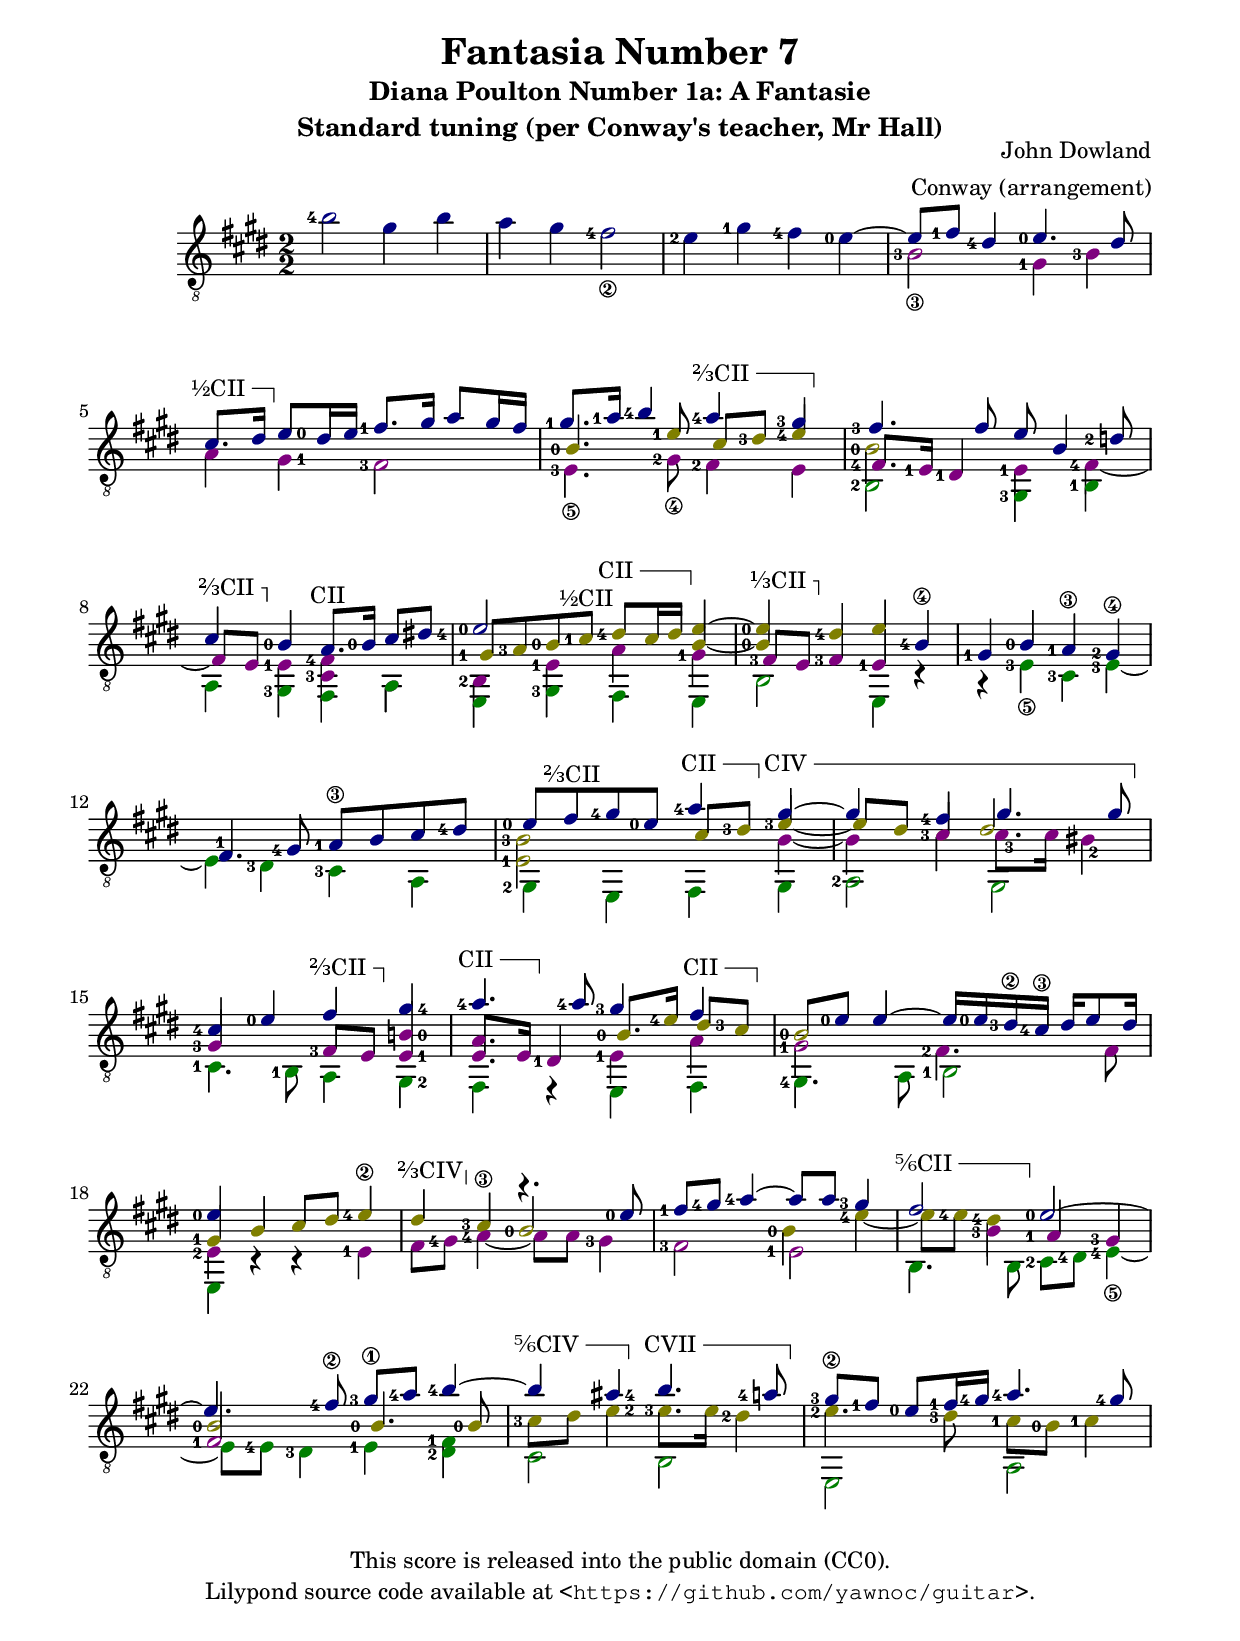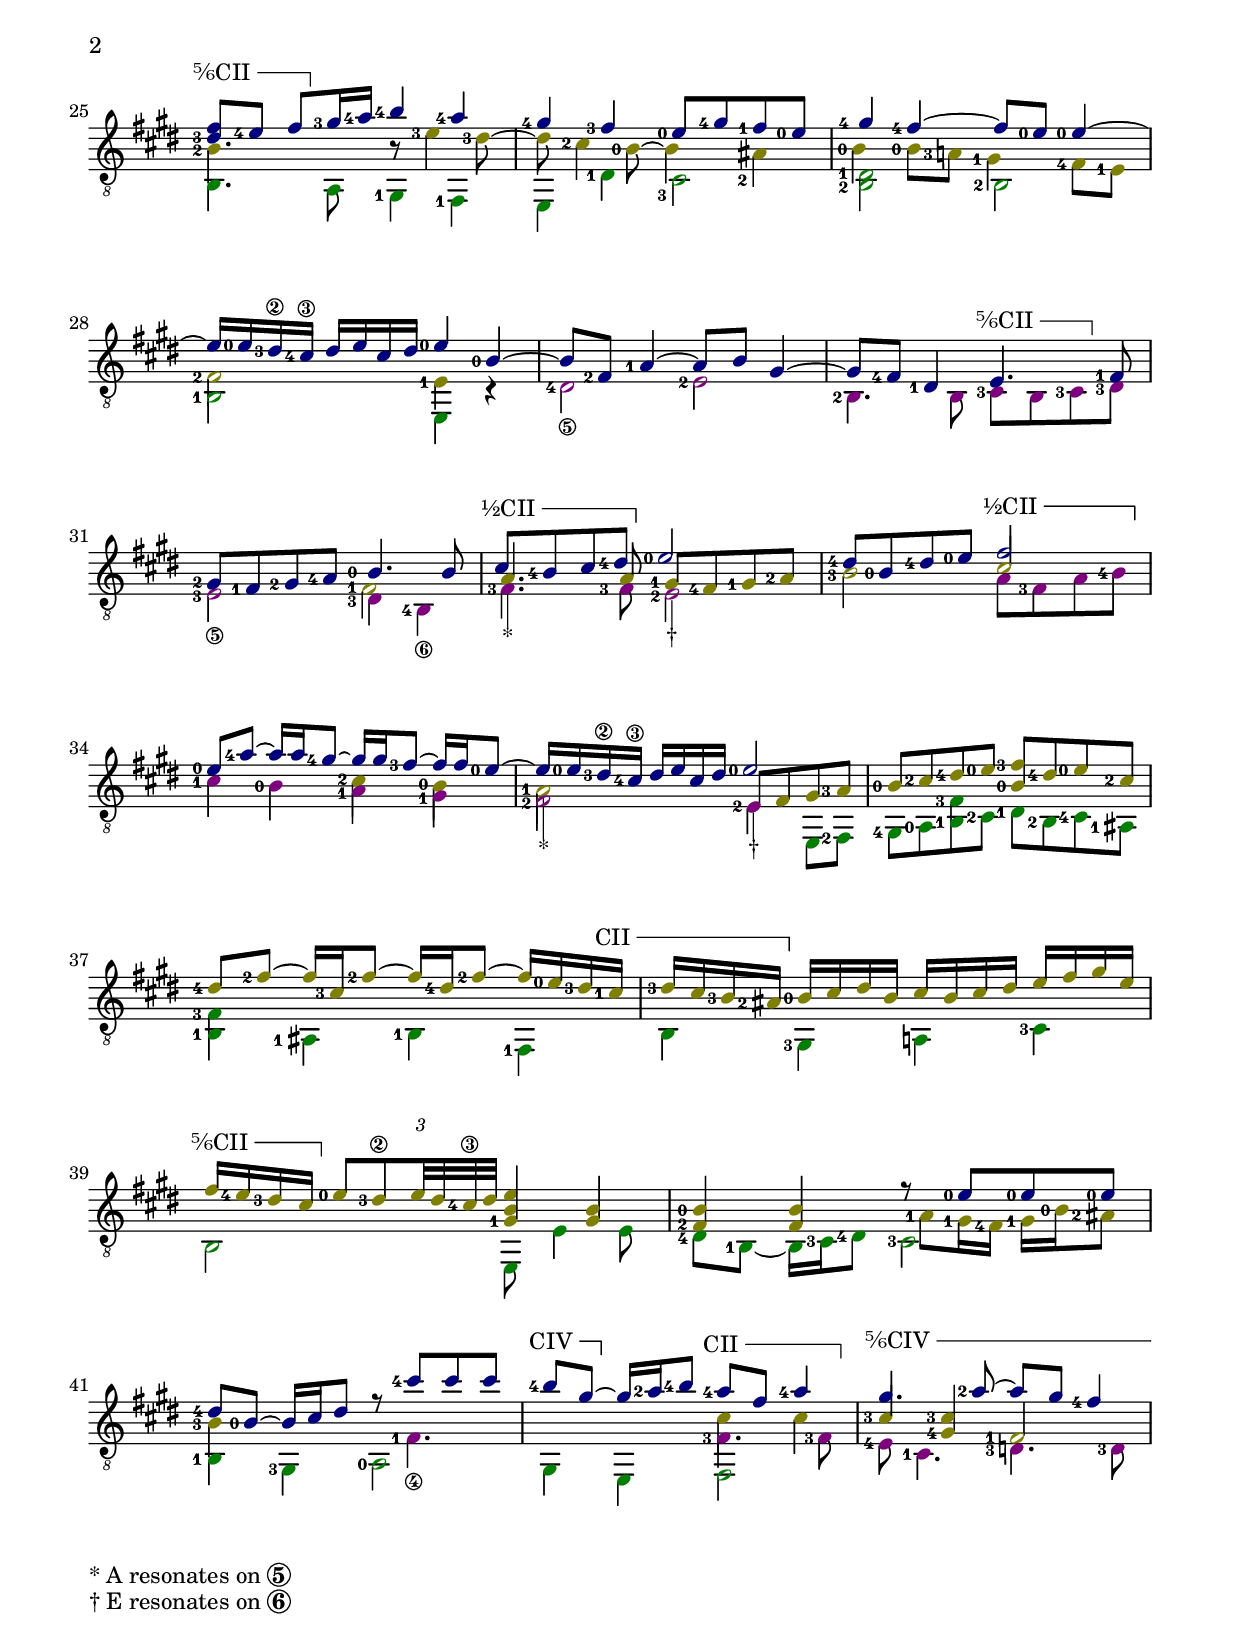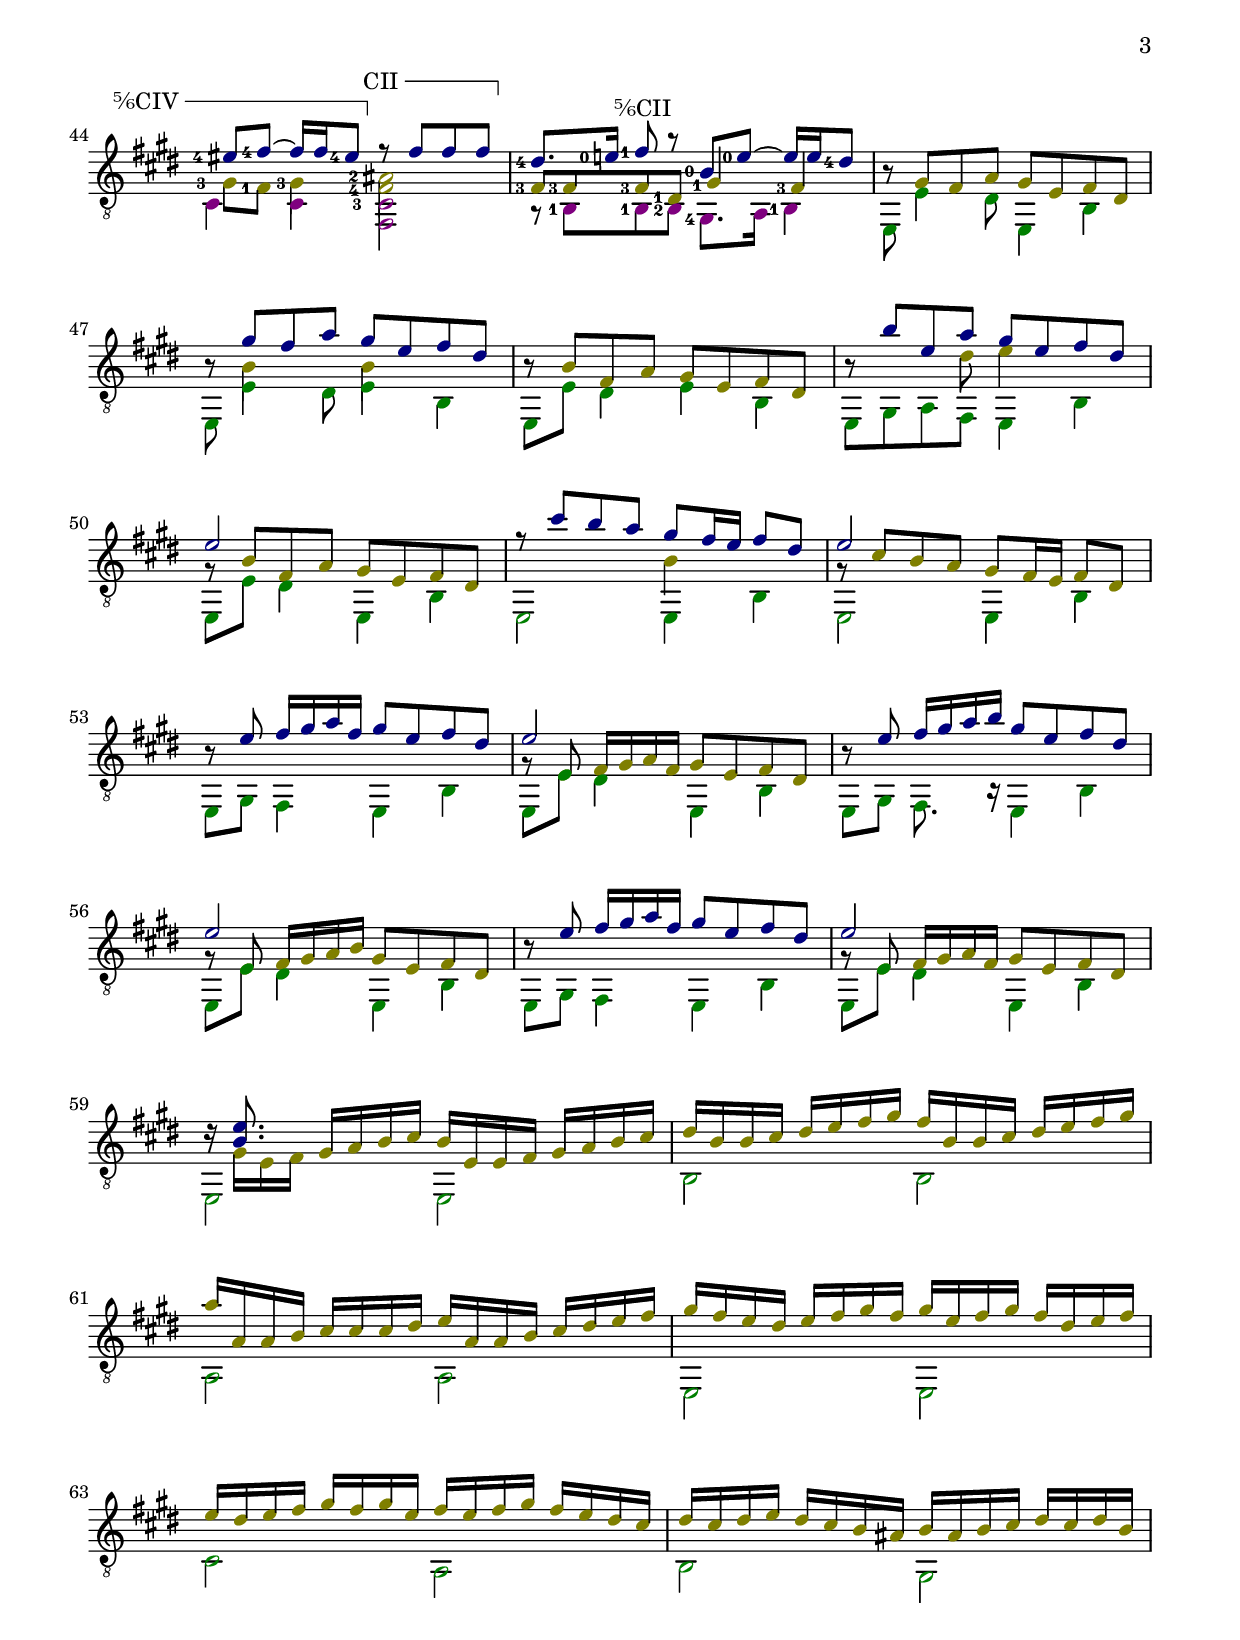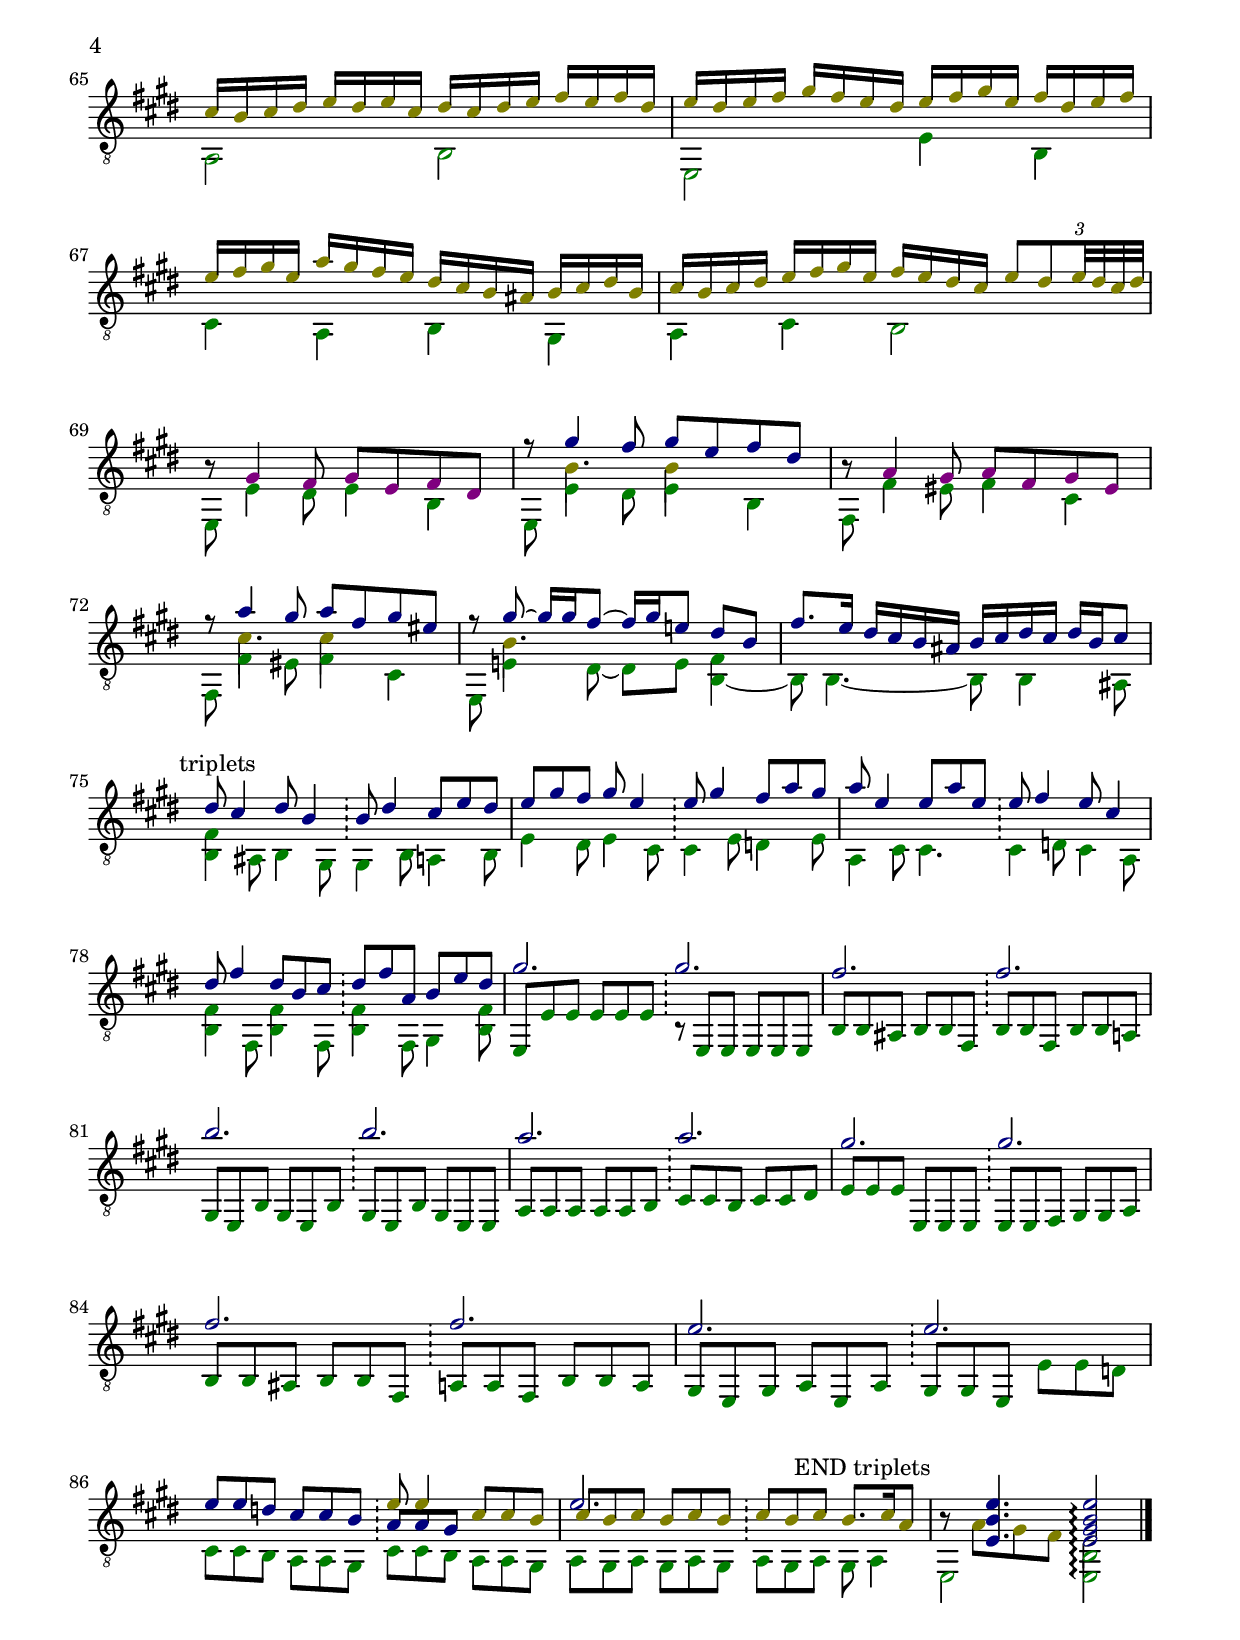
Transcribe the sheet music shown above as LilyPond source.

\version "2.22.0"


%%%%%%%%%%%%%%%%%%%%%%%%%%%%%%%%%%%%%%%%%%%%%%%%%%%%%%%%%%%%%%%%
% General
%%%%%%%%%%%%%%%%%%%%%%%%%%%%%%%%%%%%%%%%%%%%%%%%%%%%%%%%%%%%%%%%

\paper {
  top-margin = 1.5\cm
  left-margin = 1.5\cm
  right-margin = 1.5\cm
  bottom-margin = 1.5\cm
  ragged-last-bottom = ##f
  footnote-separator-markup = \markup { \vspace #1.5 }
}

globalSettings = {
  \accidentalStyle modern
  \compressEmptyMeasures
  \mergeDifferentlyHeadedOn
  \mergeDifferentlyDottedOn
  \numericTimeSignature
  \pointAndClickOff
  \override TextScript.extra-offset = #'(0 . 0.7)
  \override Score.FootnoteItem.annotation-line = ##f
}

origin-url = "https://github.com/yawnoc/guitar"

\header {
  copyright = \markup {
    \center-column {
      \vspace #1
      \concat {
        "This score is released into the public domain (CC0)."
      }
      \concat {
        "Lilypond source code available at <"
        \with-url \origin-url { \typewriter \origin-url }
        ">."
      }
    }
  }
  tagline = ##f
}

triplet = #(define-music-function
  (parser location music) (ly:music?)
  #{
    \tuplet 3/2 { $music }
  #}
)

tripletDuple = #(define-music-function
  (parser location music) (ly:music?)
  #{
    \tuplet 6/4 { $music }
  #}
)

overrideBeamedStemLengths = #(define-scheme-function
  (parser location lengths) (list?)
  #{
    \override Stem.details.beamed-lengths = $lengths
  #}
)
revertBeamedStemLengths = { \revert Stem.details.beamed-lengths }

overrideBeamVerticalPositions = #(define-scheme-function
  (parser location positions) (pair?)
  #{
    \override Beam.positions = $positions
  #}
)

%%%%%%%%%%%%%%%%%%%%%%%%%%%%%%%%%%%%%%%%%%%%%%%%%%%%%%%%%%%%%%%%
% Semantic bar lines
%%%%%%%%%%%%%%%%%%%%%%%%%%%%%%%%%%%%%%%%%%%%%%%%%%%%%%%%%%%%%%%%

barLineGoto = { \bar "||" }
barLineKeyChange = { \bar "||" }
barLineVirtual = { \bar "!" }
barLineEnd = { \bar "|." }

%%%%%%%%%%%%%%%%%%%%%%%%%%%%%%%%%%%%%%%%%%%%%%%%%%%%%%%%%%%%%%%%
% Guitar notation
%%%%%%%%%%%%%%%%%%%%%%%%%%%%%%%%%%%%%%%%%%%%%%%%%%%%%%%%%%%%%%%%

stringNumbersAbove = { \set stringNumberOrientations = #'(up) }
stringNumbersBelow = { \set stringNumberOrientations = #'(down) }

fingeringAbove = { \set fingeringOrientations = #'(up) }
fingeringBelow = { \set fingeringOrientations = #'(down) }
fingeringAleft = { \set fingeringOrientations = #'(left) }
fingeringAright = { \set fingeringOrientations = #'(right) }

startGraceMusic = {
  <>(
  \override Fingering.font-size = -6
}
stopGraceMusic = {
  \revert Fingering.font-size
  <>)
}

overrideHorizontalShift = #(define-scheme-function
  (parser location distance) (number?)
  #{
    \override NoteColumn.force-hshift = $distance
  #}
)
revertHorizontalShift = { \revert NoteColumn.force-hshift }

overrideFingeringExtraOffset = #(define-scheme-function
  (parser location offsetPair) (pair?)
  #{
    \override Fingering.extra-offset = #offsetPair
  #}
)

barreSpan = #(define-music-function
  (parser location label offsetPair music)
  (string? (pair? (cons 0 0)) ly:music?)
  (let
    (
      (elements (extract-named-music music '(NoteEvent RestEvent EventChord)))
    )
    (if
      (pair? elements)
      (let
        (
          (first-element (first elements))
          (last-element (last elements))
        )
        (set!
          (ly:music-property first-element 'articulations)
          (cons
            (make-music 'TextSpanEvent 'span-direction -1)
            (ly:music-property first-element 'articulations)
          )
        )
        (set!
          (ly:music-property last-element 'articulations)
          (cons
            (make-music 'TextSpanEvent 'span-direction 1)
            (ly:music-property last-element 'articulations)
          )
        )
      )
    )
  )
  #{
    \once \override TextSpanner.font-shape = #'upright
    \once \override TextSpanner.style = #'line
    \once \override TextSpanner.extra-offset = #offsetPair
    \once \override TextSpanner.bound-details = #`(
      (left
        (text . ,#{ \markup { \raise #-0.7 { #label \hspace #0.7 }} #})
        (Y . 0)
        (padding . -2)
        (attach-dir . -2)
      )
      (right
        (text . ,#{ \markup { \draw-line #'(0 . -1.3) } #}) ;; draw hook
        (Y . 0)
        (padding . -1.5)
        (attach-dir . 2)
      )
    )
    \once \override TextSpanner #'after-line-breaking = #(lambda (grob)
      (let*
        (
          (originalGrob (ly:grob-original grob))
          (splitGrobs (ly:spanner-broken-into originalGrob))
        )
        (if
          (and
            (>= (length splitGrobs) 2)
            (not (eq? (car (last-pair splitGrobs)) grob))
          )
          (begin
            (ly:grob-set-nested-property! grob
              '(bound-details right text)
              #{ \markup { \draw-line #'(0 . 0) } #} ;; suppress draw hook
            )
            (ly:grob-set-property! grob
              'extra-offset
              (cons
                (car offsetPair)
                (+ (cdr offsetPair) 0.7) ;; correction for suppressed hook
              )
            )
            (ly:grob-set-nested-property! grob
              '(bound-details right padding)
              #'-3 ;; increase spanner length
            )
          )
        )
      )
    )
    $music
  #}
)

barre = #(define-scheme-function
  (parser location label) (string?)
  #{
    \markup {
      \center-align {
        \hspace #0.7
        $label
      }
    }
  #}
)

nighNextBarre = {
  \override TextScript.outside-staff-priority = #349 % < 350 (TextSpanner)
}

nudgeNextBarre = #(define-scheme-function
  (parser location distance) (number?)
  #{
    \once \override TextScript.X-offset = $distance
  #}
)

position = #(define-scheme-function
  (parser location label) (string?)
  #{
    \markup {
      \center-align {
        \hspace #0.5
        $label
      }
    }
  #}
)

#(define-markup-command
  (markupString layout properties stringNumber) (markup?)
  (interpret-markup layout properties
    #{
      \markup \circle { \bold #stringNumber }
    #}
  )
)

#(define-markup-command
  (resonatesOn layout properties note stringNumber) (markup? markup?)
  (interpret-markup layout properties
    #{
      \markup { #note "resonates on" \markupString #stringNumber }
    #}
  )
)

%%%%%%%%%%%%%%%%%%%%%%%%%%%%%%%%%%%%%%%%%%%%%%%%%%%%%%%%%%%%%%%%
% Goto statements
%%%%%%%%%%%%%%%%%%%%%%%%%%%%%%%%%%%%%%%%%%%%%%%%%%%%%%%%%%%%%%%%

overrideGotoVisibility = {
  \once \override Score.RehearsalMark #'break-visibility = #'#(#t #t #f)
}

makeGotoMark = #(define-scheme-function
  (parser location label) (string?)
  #{
    \mark \markup { \small \italic $label }
  #}
)

simultaneousMarkSeparator = {
  \cadenzaOn
    s1073741824 % stupid, but works
  \cadenzaOff
}

coda = {
  \overrideGotoVisibility
  \mark \markup { \musicglyph #"scripts.coda" }
}

fine = {
  \overrideGotoVisibility
  \makeGotoMark Fine
}

dcAlCoda = {
  \overrideGotoVisibility
  \makeGotoMark "D.C. al Coda"
}

dcAlFine = {
  \overrideGotoVisibility
  \makeGotoMark "D.C. al Fine"
}

toCoda = {
  \overrideGotoVisibility
  \makeGotoMark "to Coda"
}

%%%%%%%%%%%%%%%%%%%%%%%%%%%%%%%%%%%%%%%%%%%%%%%%%%%%%%%%%%%%%%%%
% Coloured noteheads
%%%%%%%%%%%%%%%%%%%%%%%%%%%%%%%%%%%%%%%%%%%%%%%%%%%%%%%%%%%%%%%%

colourOne = {
  \override NoteHead.layer = #3
  \override NoteHead.color = #darkblue
}
colourTwo = {
  \override NoteHead.layer = #4
  \override NoteHead.color = #darkgreen
}
colourThree = {
  \override NoteHead.layer = #1
  \override NoteHead.color = #darkyellow
}
colourFour = {
  \override NoteHead.layer = #2
  \override NoteHead.color = #darkmagenta
}



\header {
  title = "Fantasia Number 7"
  subtitle = \markup {
    \center-column {
      "Diana Poulton Number 1a: A Fantasie"
      "Standard tuning (per Conway's teacher, Mr Hall)"
    }
  }
  composer = "John Dowland"
  arranger = "Conway (arrangement)"
}


initialSignatures = {
  \clef "treble_8"
  \key e \major
  \time 2/2
  \set Timing.beamExceptions = #'()
  \set Timing.baseMoment = #(ly:make-moment 1/4)
  \set Timing.beatStructure = #'(1 1 1 1)
  \set Timing.beamExceptions = #'(
    (
      end
        .
      (
        ((1 . 8) . (4 4)) ;; quavers by fours
        ((1 . 12) . (3 3 3 3)) ;; anything shorter by beat
      )
    )
  )
  \set Staff.connectArpeggios = ##t
}


markTriplets = #(define-scheme-function
  (parser location alignment text) (number? markup?)
  #{
    \once \override Score.RehearsalMark.self-alignment-X = $alignment
    \mark \markup { \normalsize $text }
  #}
)

bareTuplets = {
  \omit TupletBracket
  \omit TupletNumber
}


highVoiceMusic = {
  
  \colourOne
  
  % Main theme high
  \barNumberCheck #1
  \relative c'' {
    \fingeringAleft
    \stringNumbersBelow
    \stemDown
    <b-4>2 gis4 b |
    a gis <fis-4 \2>2 |
    <e-2>4 <gis-1> <fis-4> <e-0>~ |
    \stemUp
    e8 <fis-1> <dis-4>4 <e-0>4. dis8 |
    \barreSpan ½CII { cis8. dis16 } \once \fingeringAright <e-0>8 dis16 e
      <fis-1>8. gis16 a8 gis16 fis |
    <gis-1>8. <a-1>16 <b-4>4 <a-4> <gis-3> |
    \once \overrideFingeringExtraOffset #'(-0.4 . 0)
    \once \overrideHorizontalShift #0.3 <fis-3>4. fis8 e8 b4 <d-2>8 |
    cis4 <b-0> a8. <b-0>16 cis8 \once \fingeringAright <dis-4> |
    <e-0>2 s2 |
    s2 s4
  }
  
  % Main theme low
  \barNumberCheck #10
  \relative c' {
    \stringNumbersAbove
    <b-4 \4>4 |
    <gis-1> <b-0> <a-1 \3> <gis-2 \4> |
    \once \overrideFingeringExtraOffset #'(1 . 1.3)
    <fis-1>4. <gis-4>8 <a-1 \3> b cis <dis-4> |
    \once \overrideFingeringExtraOffset #'(-0.6 . 0)
    <e-0> fis^\barre ⅔CII <gis-4> <e-0> <a-4>4 \barreSpan CIV { gis~ |
    gis
      \shiftOn
        \once \overrideHorizontalShift #0
        <fis-4>
      \shiftOff
      \once \overrideHorizontalShift #0.45 gis4. gis8 } |
    <cis,-4>4 <e-0> fis \once \fingeringAright <gis-4> |
    <a-4>4. <a-4>8 <gis-3>4 fis |
    <b,-0>8 <e-0> e4~ e16 <e-0> <dis-3 \2> <cis-4 \3> dis16 e8 dis16 |
    <e-0>4
  }
  
  % Tee-tee taa high
  \barNumberCheck #18
  \relative c'' {
    s4 s2 |
    s2 c4.\rest <e,-0>8 |
    <fis-1>8 <gis-4> <a-4>4~ a8 a <gis-3>4 |
    fis2 <e-0>2~ |
    \once \overrideHorizontalShift #-0.25 e4.
      <fis-4 \2>8 <gis-3 \1>8 <a-4> <b-4>4~ |
    b \once \fingeringAright <ais-4> \barreSpan CVII { b4. <a-4>8 } |
    <gis-3 \2>8 <fis-1> <e-0>8 <fis-1>16 <gis-4> <a-4>4. <gis-4>8 |
    \barreSpan ⅚CII { <fis dis-3>8 <e-4> fis8 } <gis-3>16 <a-4> <b-4>4 <a-4> |
    <gis-4> <fis-3> <e-0>8 <gis-4> <fis-1> <e-0> |
    \once \overrideFingeringExtraOffset #'(-0.5 . 0)
    <gis-4>4 <fis-4~> fis8 <e-0> <e-0>4~ |
    e16 <e-0> <dis-3 \2> <cis-4 \3> dis e cis dis <e-0>4
  }
  
  % Tee-tee taa low
  \barNumberCheck #28
  \relative c' {
    <b-0>4~ |
    b8 <fis-2> <a-1>4~ a8 b gis4~ |
    gis8 <fis-4> <dis-1>4 e4. <fis-1>8 |
    <gis-2> <fis-1> <gis-2> <a-4>
      \once \overrideFingeringExtraOffset #'(-0.6 . 0) <b-0>4. b8 |
    \shiftOn
    \barreSpan ½CII { \overrideHorizontalShift #-0.45 cis <b-4> cis <dis-4> }
      <e-0>2 |
    \revertHorizontalShift
    <dis-4>8 <b-0> <dis-4> <e-0> \once \overrideHorizontalShift #0 fis2 |
    \shiftOff
    <e-0>8 <a-4>~ a16 a <gis-4>8~ gis16 gis <fis-3>8~ fis16 fis <e-0>8~ |
    e16 <e-0> <dis-3 \2> <cis-4 \3> dis e cis dis
      \shiftOn
        \once \overrideHorizontalShift #-0.3 <e-0>2 |
      \shiftOff
  }
  
  % Ascending scale
  \barNumberCheck #36
  {
    s1 * 3 |
    s2
  }
  
  % Tee-tee-tee
  \barNumberCheck #39
  \relative c' {
    s2 |
    s2 r8 <e-0> <e-0> <e-0> |
    <dis-4> <b-0>~ b16 cis dis8 r8 <cis'-4> cis cis |
    \barreSpan CIV { <b-4>8 gis~ } gis16 <a-2> <b-4>8 <a-4>8 fis <a-4>4 |
    \barreSpan ⅚CIV { gis4. <a-2>8~ a gis <fis-4>4 |
    <eis-4>8 <fis-4>~ fis16 fis <eis-4>8 }
      \barreSpan CII #'(0 . -0.8) { r8 fis fis fis } |
    <dis-4>8. <e-0>16 <fis-1>8 ^\barre ⅚CII r <b,-0>8 <e-0>~ e16 e <dis-4>8 |
  }
  
  % Majestic theme
  \barNumberCheck #46
  \relative c' {
    s1 |
    b8\rest gis' fis a gis e fis dis |
    s1 |
    b8\rest b' e, a gis e fis dis |
    e2 s2 |
    r8 cis' b a gis8 fis16 e fis8 dis |
    e2 s2 |
    b8\rest e fis16 gis a fis gis8 e fis dis |
    e2 s2 |
    b8\rest e fis16 gis a b gis8 e fis dis |
    e2 s2 |
    b8\rest e fis16 gis a fis gis8 e fis dis |
    e2 s2 |
  }
  
  % Scale runs
  \barNumberCheck #59
  \relative c' {
    d16\rest <e b>8. s4 s2 |
    s1 * 9 |
  }
  
  % Majestic interlude
  \barNumberCheck #69
  \relative c'' {
    s1 |
    r8 gis4 fis8 gis e fis dis |
    s1 |
    r8 a'4 gis8 a fis gis eis |
    r8 gis~ gis16 gis fis8~ fis16 gis e8 dis b |
    fis'8. e16 dis cis b ais
      b16 cis dis cis dis b cis8 |
  }
  
  % Triplet runs
  \barNumberCheck #75
  \markTriplets #-1 "triplets"
  \bareTuplets
  \relative c' {
    \triplet { dis8 cis4 } \triplet { dis8 b4 } \barLineVirtual \noBreak
      \triplet { b8 dis4 } \triplet { cis8 e dis } |
    \triplet { e8 gis fis } \triplet { gis8 e4 } \barLineVirtual \noBreak
      \triplet { e8 gis4 } \triplet { fis8 a gis } |
    \triplet { a8 e4 } \triplet { e8 a e } \barLineVirtual \noBreak
      \triplet { e8 fis4 } \triplet { e8 cis4 } |
    \triplet { dis8 fis4 } \triplet { dis8 b cis } \barLineVirtual \noBreak
      \triplet { dis8 fis a, } \triplet { b e dis } |
    \tripletDuple { gis2. } \barLineVirtual \noBreak
      \tripletDuple { gis } |
    \tripletDuple { fis } \barLineVirtual \noBreak
      \tripletDuple { fis } |
    \tripletDuple { b } \barLineVirtual \noBreak
      \tripletDuple { b } |
    \tripletDuple { a } \barLineVirtual \noBreak
      \tripletDuple { a } |
    \tripletDuple { gis } \barLineVirtual \noBreak
      \tripletDuple { gis } |
    \tripletDuple { fis } \barLineVirtual \noBreak
      \tripletDuple { fis } |
    \tripletDuple { e } \barLineVirtual \noBreak
      \tripletDuple { e } |
    \triplet { e8 e d } \triplet { cis cis b } \barLineVirtual \noBreak
      \once \overrideBeamVerticalPositions #'(0.75 . 0.75)
      \triplet { a a gis } s4 |
    \tripletDuple { e'2. }  \barLineVirtual \noBreak
      s2 |
    \markTriplets #1 "END triplets"
  }
  
  % Finishing chords
  \barNumberCheck #88
  \relative c' {
    b8\rest <e, b' e>4.
      <e gis b e>2 \arpeggio
      \barLineEnd
  }
  
}


lowVoiceMusic = {
  
  \colourTwo
  
  % Main theme high
  \barNumberCheck #1
  \relative c {
    \fingeringAleft
    s1 * 6 |
    <b-2>2 <gis-3>4 <b-1> |
    a <gis-3> fis^\barre CII a |
    e <gis-3> fis e |
    b'2 e,4
  }
  
  % Main theme low
  \barNumberCheck #10
  \relative c {
    \stringNumbersBelow
    r4 |
    r4 <e-3 \5> <cis-3> <e-3>~ |
    e <dis-3> <cis-3> a |
    \once \overrideFingeringExtraOffset #'(-0.6 . 0)
    <gis-2> e fis gis |
    <a-2>2 gis |
    <cis-1>4. <b-1>8 a4 \once \fingeringAright <gis-2> |
    fis r e fis |
    \shiftOn
    \overrideHorizontalShift #0
      <gis-4>4.
    \shiftOff
      a8
      \once \overrideFingeringExtraOffset #'(-0.55 . 0)
      <b-1>2 |
    e,4
  }
  
  % Tee-tee taa high
  \barNumberCheck #18
  \relative c {
    s4 s4 s4 |
    s1 * 2 |
    \barreSpan ⅚CII { b4. b8 } <cis-2>8 <dis-4> <e-4 \5>4~ |
    \once \overrideHorizontalShift #1 e8 <e-4> <dis-3>4 <e-1>4 <dis-2 fis-1> |
    cis2 b |
    e, a |
    b4. a8 <gis-1>4 <fis-1> |
    e <dis'-1> \once \overrideFingeringExtraOffset #'(0 . -1.5) <cis-3>2 |
    \once \overrideFingeringExtraOffset #'(-0.5 . 0)
    <b-2 dis-1> \once \overrideFingeringExtraOffset #'(-0.6 . 0) <b-2> |
    <b-1> e,4
  }
  
  % Tee-tee taa low
  \barNumberCheck #28
  \relative c {
    r4 |
    s1 * 6 |
    s2
  }
  
  % Ascending scale
  \barNumberCheck #35
  \relative c, {
    s4 e8 <fis-2> |
    <gis-4> <a-0> <b-1 fis'-3> <cis-2> <dis-1> <b-2> <cis-4> <ais-1> |
    <b-1 fis'-3>4 <ais-1> <b-1> <fis-1> |
    b <gis-3> a <cis-3> |
    b2
  }
  
  % Tee-tee-tee
  \barNumberCheck #39
  \relative c, {
    e8 e'4 e8 |
    <dis-4>8 <b-1>~ b16 <cis-3> <dis-4>8 <cis-3>2 |
    <b-1>4 <gis-3> <a-0>2 |
    gis4 e fis2 |
    s1 * 3 |
  }
  
  % Majestic theme
  \barNumberCheck #46
  \relative c, {
    e8 e'4 dis8 e,4 b' |
    e,8 e'4 dis8 e4 b |
    e,8 e' dis4 e b |
    e,8 gis a fis e4 b' |
    e,8 e' dis4 e, b' |
    e,2 e4 b' |
    e,2 e4 b' |
    e,8 gis fis4 e b' |
    e,8 e' dis4 e, b' |
    e,8[ gis] fis8. b16\rest e,4 b' |
    e,8 e' dis4 e, b' |
    e,8 gis fis4 e b' |
    e,8 e' dis4 e, b' |
  }
  
  % Scale runs
  \barNumberCheck #59
  \relative c, {
    e2 e |
    b' b |
    a a |
    e e |
    cis' a |
    b gis |
    a b |
    e, e'4 b |
    cis a b gis |
    a cis b2 |
  }
  
  % Majestic interlude
  \barNumberCheck #69
  \relative c, {
    e8 e'4 dis8 e4 b |
    e,8 e'4 dis8 e4 b |
    fis8 fis'4 eis8 fis4 cis |
    fis,8 fis'4 eis8 fis4 cis |
    e,8 e'4 dis8~ dis e <b~ fis'>4 |
    b8 b4.~ b8 b4 ais8 |
  }
  
  % Triplet runs
  \barNumberCheck #75
  \bareTuplets
  \relative c {
    \triplet { <b fis'>4 ais8 } \triplet { b4 gis8 }
      \triplet { gis4 b8 } \triplet { a4 b8 } |
    \triplet { e4 dis8 } \triplet { e4 cis8 }
      \triplet { cis4 e8 } \triplet { d4 e8 } |
    \triplet { a,4 cis8 } \triplet { cis4. }
      \triplet { cis4 d8 } \triplet { cis4 a8 } |
    \triplet { <b fis'>4 fis8 } \triplet { <b fis'>4 fis8 }
      \triplet { <b fis'>4 fis8 } \triplet { gis4 <b fis'>8 } |
    \shiftOn
    \stemUp
    \triplet { e,8 e' e } \triplet { e e e }
      \triplet { b\rest e, e } \triplet { e e e } |
    \triplet { b' b ais } \triplet { b b fis }
      \triplet { b b fis } \triplet { b b a } |
    \triplet { gis e b' } \triplet { gis e b' }
      \triplet { gis e b' } \triplet { gis e e } |
    \triplet { a a a } \triplet { a a b }
      \triplet { cis cis b } \triplet { cis cis dis } |
    \triplet { e e e } \triplet { e, e e }
      \triplet { e e fis } \triplet { gis gis a } |
    \triplet { b b ais } \triplet { b b fis }
      \triplet { a a fis } \triplet { b b a } |
    \triplet { gis e gis } \triplet { a e a }
      \triplet { gis gis e }
    \stemDown
    \shiftOff
      \triplet { e' e d } |
    \triplet { cis cis b } \triplet { a a gis }
      \triplet { cis cis b } \triplet { a a gis } |
    \triplet { a gis a } \triplet { gis a gis }
      \triplet { a gis a } \triplet { gis8 a4 } |
  }
  
  % Finishing chords
  \barNumberCheck #88
  \relative c, {
    e2 \shiftOn <e b'>2 \arpeggio |
  }
  
}


upperMiddleVoiceMusic = {
  
  \colourThree
  
  % Main theme high
  \barNumberCheck #1
  \relative c' {
    \fingeringAleft
    s1 * 5 |
    \once \overrideHorizontalShift #0.4 <b-0>4. <e-1>8
      cis8 <dis-3>
      \once \overrideHorizontalShift #0 <e-4>4 |
    \stemDown
    \once \overrideHorizontalShift #0 <b-0>2 s2 |
    \stemUp
    s1 |
    \nighNextBarre
    \once \overrideFingeringExtraOffset #'(-0.7 . 0)
    <gis-1>8 <a-3> <b-0> <cis-1>^\barre ½CII
      \barreSpan CII { <dis-4>8 cis16 \shiftOff dis } <e~ b_~>4 |
    <e-0 b-0> <dis-4> e
    \shiftOn
  }
  
  % Main theme low
  \barNumberCheck #10
  \relative c' {
    s4 |
    s1 * 2 |
    \stemDown
    <b-3 e,-1>2
    \stemUp
      \barreSpan CII { cis8 <dis-3> }
      \once \overrideHorizontalShift #0
      \once \override Tie.staff-position = #2.1
      <e-3>4_~ |
    e8 dis
      \shiftOff <cis-3>4 \shiftOn
      \once \overrideHorizontalShift #-0.75 dis2 |
    s1 |
    s2
      \stemUp
      \once \overrideFingeringExtraOffset #'(-0.55 . 0)
      <b-0>8. <e-4>16
      \once \fingeringAright
      \barreSpan CII { <dis-3>8 cis } |
      \shiftOff
      \stemDown
        \once \omit Stem b2
      \stemUp
      \shiftOn
      s2 |
    \once \overrideHorizontalShift #0 <gis-1>4
  }
  
  % Tee-tee taa high
  \barNumberCheck #18
  \relative c' {
    b4 cis8 dis <e-4 \2>4 |
    dis4 <cis-3 \3> <b-0>2 |
    \stemDown
    s2 <b-0>4 <e-4_~> |
    \once \overrideHorizontalShift #0.9 e8 <e-4>
      \once \overrideHorizontalShift #0 <dis-4>4 s2 |
    \stemUp
      \shiftOnn
      \once \overrideHorizontalShift #0
        <b-0>2
      \shiftOn
      \once \overrideFingeringExtraOffset #'(-0.6 . 0) <b-0>4. <b-0>8 |
    \stemDown
    \overrideHorizontalShift #0
    \barreSpan ⅚CIV { <cis-3>8 dis \once \fingeringAright <e-2>4 }
      <e-3>8. e16 <dis-2>4 |
    <e-2>4. <dis-3>8
      \once \overrideBeamVerticalPositions #'(-2.4 . -2.6) <cis-1>8 <b-0>
      <cis-1>4 |
    <b-2>4. s8 b8\rest <e-3>4 <dis-3>8~ |
    dis8 <cis-2>4 <b-0>8~
    \revertHorizontalShift
      b4 \once \overrideFingeringExtraOffset #'(1.4 . -2.5) <ais-2> |
    <b-0>4 <b-0>8 <a-3> <gis-1>4 <fis-4>8 <e-1> |
    \overrideHorizontalShift #0
    <fis-2>2 <e-1>4
    \revertHorizontalShift
    \stemUp
  }
  
  % Tee-tee taa low
  \barNumberCheck #28
  \relative c {
    s4 |
    s1 * 2 |
    s2 \stemDown <fis-1>2 \stemUp |
    \shiftOff
    \footnote "*" #'(0 . -4) \markup { "*" \resonatesOn A 5 }
    a4. a8 <gis-1> <fis-4> <gis-1> <a-2> |
    \stemDown <b-3>2 \stemUp cis |
    \shiftOn
    s2
      \stemDown
      \overrideHorizontalShift #0
      <cis-2>4 <b-0> |
    \footnote "*" #'(0 . -4) \markup { }
    <a-1>2
      \stemUp
      \revertHorizontalShift
  }
  
  % Ascending scale
  \barNumberCheck #35
  \relative c {
    \shiftOff
    e8 fis gis <a-3> |
    <b-0> <cis-2> <dis-4> <e-0> <fis-3 b,-0> <dis-4> <e-0> <cis-2> |
    <dis-4> <fis-2>~ fis16 <cis-3> <fis-2>8~
      fis16 <dis-4> <fis-2>8~ fis16 <e-0> <dis-3>
      \barreSpan CII { <cis-1> |
    <dis-3> cis <b-3> <ais-2> } <b-0> cis dis b cis b cis dis e fis gis e |
    \barreSpan ⅚CII { fis <e-4> <dis-3> cis }
      \triplet { <e-0>8 <dis-3 \2> e32 dis <cis-4 \3> dis } <e b gis-1>4
    \shiftOn
  }
  
  % Tee-tee-tee
  \barNumberCheck #39
  \relative c' {
    <b gis>4 |
    <b-0 fis-2> <b fis>
      \stemDown
      \once \overrideHorizontalShift #1.3
      <a-1>8 <gis-1>16 <fis-4> <gis-1>16 <b-0> <ais-2>8 |
    \once \overrideHorizontalShift #0 <b-3>4 s4 s2 |
    s2
      \overrideHorizontalShift #0
      \shiftOnn cis4
      \shiftOn cis |
      \stemUp
    <cis-3> <cis-3 gis-4> <fis,-1>2 |
    \shiftOff
    \stemDown
    <gis-3>8 <fis-1> <gis-3>4 <ais-2 fis-4>2 |
    \stemUp
    \shiftOn
    \once \overrideBeamVerticalPositions #'(0 . 0)
    <fis-3>8 <fis-3> <fis-3> <dis-1>
      \revertHorizontalShift
      <gis-1>4 <fis-3> |
  }
  
  % Majestic theme
  \barNumberCheck #46
  \relative c' {
    b8\rest gis fis a gis e fis dis |
    \overrideHorizontalShift #0
    \stemDown s8 b'4 s8 b4 s4 \stemUp |
    \revertHorizontalShift
    b8\rest b8 fis a gis e fis dis |
    \overrideHorizontalShift #0
    \stemDown s4. dis'8 e4 s4 \stemUp |
    \revertHorizontalShift
    g,8\rest b8 fis a gis e fis dis |
    s2
      \stemDown
        \once \overrideHorizontalShift #0 b'4
      \stemUp
      s4 |
    g8\rest cis b a gis8 fis16 e fis8 dis |
    s1 |
    g8\rest e fis16 gis a fis gis8 e fis dis |
    s1 |
    g8\rest e fis16 gis a b gis8 e fis dis |
    s1 |
    g8\rest e fis16 gis a fis gis8 e fis dis |
  }
  
  % Scale runs
  \barNumberCheck #59
  \relative c' {
    s16 \stemDown gis e fis \stemUp gis a b cis
      b e, e fis gis a b cis |
    dis b b cis dis e fis gis
      fis b, b cis dis e fis gis |
    a a, a b cis cis cis dis
      e a, a b cis dis e fis |
    gis fis e dis e fis gis fis
      gis e fis gis fis dis e fis |
    e dis e fis gis fis gis e
      fis e fis gis fis e dis cis |
    dis cis dis e dis cis b ais
      b ais b cis dis cis dis b |
    cis b cis dis e dis e cis
      dis cis dis e fis e fis dis |
    e dis e fis gis fis e dis
      e fis gis e
      fis dis e fis |
    e fis gis e
      a gis fis e
      dis cis b ais
      b cis dis b |
    cis b cis dis
      e fis gis e
      fis e dis cis
      \triplet { e8 dis e32 dis cis dis } |
  }
  
  % Majestic interlude
  \barNumberCheck #69
  \relative c' {
    \overrideHorizontalShift #0
    \stemDown
    s1 |
    s8 b4. b4 s4 |
    s1 |
    s8 cis4. cis4 s4 |
    s8 b4. s2 |
    s1 |
    \stemUp
    \revertHorizontalShift
  }
  
  % Triplet runs
  \barNumberCheck #75
  \bareTuplets
  \relative c' {
    s1 * 11 |
    s2
      \overrideHorizontalShift #0
      \triplet { e8 e4 }
      \revertHorizontalShift
      \triplet { cis8 cis b } |
    \triplet { cis b cis } \triplet { b cis b }
      \triplet { cis b cis } \triplet { b8. cis16 a8 } |
  }
  
  % Finishing chords
  \barNumberCheck #88
  \relative c' {
    \stemDown
    s8 a gis fis \shiftOff e2 |
  }
  
}


lowerMiddleVoiceMusic = {
  
  \colourFour
  
  % Main theme high
  \barNumberCheck #1
  \relative c' {
    \fingeringAleft
    \stringNumbersBelow
    s1 * 3 |
    \shiftOff
    <b-3 \3>2 <gis-1>4 <b-3> |
    a \once \fingeringAright <gis-1> <fis-3>2 |
    \once \overrideHorizontalShift #0.3 <e-3 \5>4. <gis-2 \4>8
      \barreSpan ⅔CII { <fis-2>4 e } |
    \shiftOn
    \stemUp
    \overrideBeamedStemLengths #'(3)
    \once \overrideFingeringExtraOffset #'(-0.5 . 0)
    <fis-4>8. <e-1>16 <dis-1>4 \stemDown
    \revertBeamedStemLengths
      \overrideHorizontalShift #0 <e-1>4 <fis-4>~ |
      \revertHorizontalShift
    \stemUp
    \barreSpan ⅔CII { fis8 e } \stemDown
      \overrideHorizontalShift #0 <e-1>4 <cis-3 fis-4>4 a |
    <b-2> <e-1> a <gis-1> |
      \revertHorizontalShift
    \stemUp
    \barreSpan ⅓CII { <fis-3>8 e }
      \overrideHorizontalShift #0 <fis-3>4 <e-1>
      \revertHorizontalShift
    \stemDown
  }
  
  % Main theme low
  \barNumberCheck #10
  \relative c {
    s4 |
    s1 * 2 |
    s2 s4 \overrideHorizontalShift #0 b'4~ |
    b \revertHorizontalShift
      \shiftOff cis \shiftOn
      \once \overrideHorizontalShift #0.3
      \fingeringAright
      \once \overrideFingeringExtraOffset #'(-2 . -1.2)
        <cis-3>8. cis16
      \once \overrideFingeringExtraOffset #'(-1 . -1.2)
      <bis-2>4 |
      \fingeringAleft
    \stemUp
    \once \overrideHorizontalShift #0 <gis-3>4 s4
      \once \overrideHorizontalShift #0 \barreSpan ⅔CII { <fis-3>8 e }
      \once \fingeringAright
      \once \overrideHorizontalShift #0 <e-1 b'-0>4 |
    \once \overrideHorizontalShift #0 \barreSpan CII { <e a>8. e16 } <dis-1>4
      \stemDown
      \overrideHorizontalShift #0 <e-1>4 a |
      \revertHorizontalShift
    \shiftOnn
      \once \overrideHorizontalShift #0 <gis-1>2
    \shiftOn
      <fis-2>4. fis8 |
    \once \overrideHorizontalShift #0 <e-2>4
  }
  
  % Tee-tee taa high
  \barNumberCheck #18
  \relative c {
    \shiftOff
    r4 r <e-1> |
    \barreSpan ⅔CIV { fis8 <gis-4> } <a-4>4~ a8 a <gis-3>4 |
    <fis-3>2 \once \overrideFingeringExtraOffset #'(-0.8 . 0) <e-1> |
    \shiftOnn
    s4 \once \overrideHorizontalShift #0 <b'-3>
    \shiftOn
    \stemUp
      \once \overrideFingeringExtraOffset #'(-0.7 . 0) <a-1> <gis-3> |
    \once \overrideHorizontalShift #0 <fis-1>2 s2 |
    \stemDown
    s1 * 5 |
    s2 s4
  }
  
  % Tee-tee taa low
  \barNumberCheck #28
  \relative c {
    s4 |
    \shiftOff
    <dis-4 \5>2 <e-2> |
    <b-2>4. b8 \barreSpan ⅚CII { <cis-3> b <cis-3> } <dis-3> |
    <e-3 \5>2
      \once \overrideFingeringExtraOffset #'(-0.6 . 0) <dis-3>4 <b-4 \6> |
    <fis'-3>4. \once \overrideFingeringExtraOffset #'(-0.6 . 0) <fis-3>8
      \footnote "†" #'(0 . -2.5) \markup { "†" \resonatesOn E 6 }
      <e-2>2 |
    s2 \barreSpan ½CII { a8 <fis-3> a <b-4> } |
    <cis-1>4 <b-0> <a-1> <gis-1> |
    <fis-2>2
      \footnote "†" #'(0 . -2.5) \markup { }
      <e-2>4
    \shiftOn
  }
  
  % Ascending scale
  \barNumberCheck #35
  {
    s4 |
    s1 * 3 |
    s2
  }
  
  % Tee-tee-tee
  \barNumberCheck #39
  \relative c {
    s2 |
    s1 |
    s2 s8 <fis-1 \4>4. |
    s2 \once \overrideHorizontalShift #0
      \barreSpan CII { <fis-3>4. <fis-3>8 } |
    <e-4>8 <cis-1>4. <d-3>4. <d-3>8 |
    \once \overrideHorizontalShift #-1.3 cis4
    \overrideHorizontalShift #0
    cis <cis-3 fis,>2 |
    \revertHorizontalShift
    r8 <b-1> <b-1> <b-2> <gis-4>8. a16 <b-1>4 |
  }
  
  % Majestic theme
  \barNumberCheck #46
  {
    s1 * 13 |
  }
  
  % Scale runs
  \barNumberCheck #59
  {
    s1 * 10 |
  }
  
  % Majestic interlude
  \barNumberCheck #69
  \relative c' {
    \stemUp
    b8\rest gis4 fis8 gis e fis dis |
    s1 |
    b'8\rest a4 gis8 a fis gis eis |
    s1 * 3 |
    \stemDown
  }
  
}


allMusic = {
  \new Staff \with {
    midiInstrument = #"acoustic guitar (nylon)"
    \consists "Span_arpeggio_engraver"
  }
  \globalSettings
  \initialSignatures
  <<
    << \highVoiceMusic >>
      \\
    << \lowVoiceMusic >>
      \\
    << \upperMiddleVoiceMusic >>
      \\
    << \lowerMiddleVoiceMusic >>
  >>
}


\score {
  \allMusic
}

\score {
  \allMusic
  \midi { }
}
